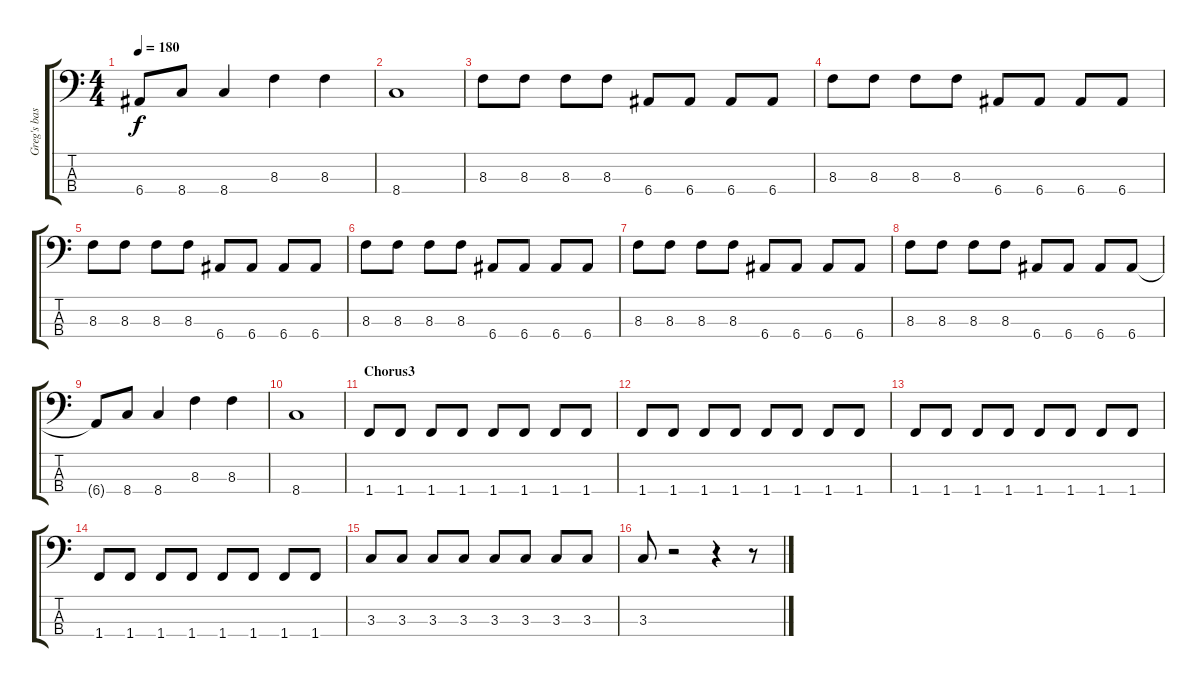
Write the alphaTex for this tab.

\track ("Greg's bass" "Greg's bas") {instrument electricbasspick}
\staff {score tabs}
\tuning (G2 D2 A1 E1) {hide}
\ts (4 4)
\tempo 180
\clef f4
\ks c
6.4{t}.8{dy f} 8.4.8 8.4.4 8.3.4 8.3.4 |
8.4.1 |
8.3.8 8.3.8 8.3.8 8.3.8 6.4.8 6.4.8 6.4.8 6.4.8 |
8.3.8 8.3.8 8.3.8 8.3.8 6.4.8 6.4.8 6.4.8 6.4.8 |
8.3.8 8.3.8 8.3.8 8.3.8 6.4.8 6.4.8 6.4.8 6.4.8 |
8.3.8 8.3.8 8.3.8 8.3.8 6.4.8 6.4.8 6.4.8 6.4.8 |
8.3.8 8.3.8 8.3.8 8.3.8 6.4.8 6.4.8 6.4.8 6.4.8 |
8.3.8 8.3.8 8.3.8 8.3.8 6.4.8 6.4.8 6.4.8 6.4.8 |
\section ("" "")
6.4{t}.8 8.4.8 8.4.4 8.3.4 8.3.4 |
8.4.1 |
\section ("" "Chorus3")
1.4.8 1.4.8 1.4.8 1.4.8 1.4.8 1.4.8 1.4.8 1.4.8 |
1.4.8 1.4.8 1.4.8 1.4.8 1.4.8 1.4.8 1.4.8 1.4.8 |
1.4.8 1.4.8 1.4.8 1.4.8 1.4.8 1.4.8 1.4.8 1.4.8 |
1.4.8 1.4.8 1.4.8 1.4.8 1.4.8 1.4.8 1.4.8 1.4.8 |
3.3.8 3.3.8 3.3.8 3.3.8 3.3.8 3.3.8 3.3.8 3.3.8 |
3.3.8 r.2 r.4 r.8
